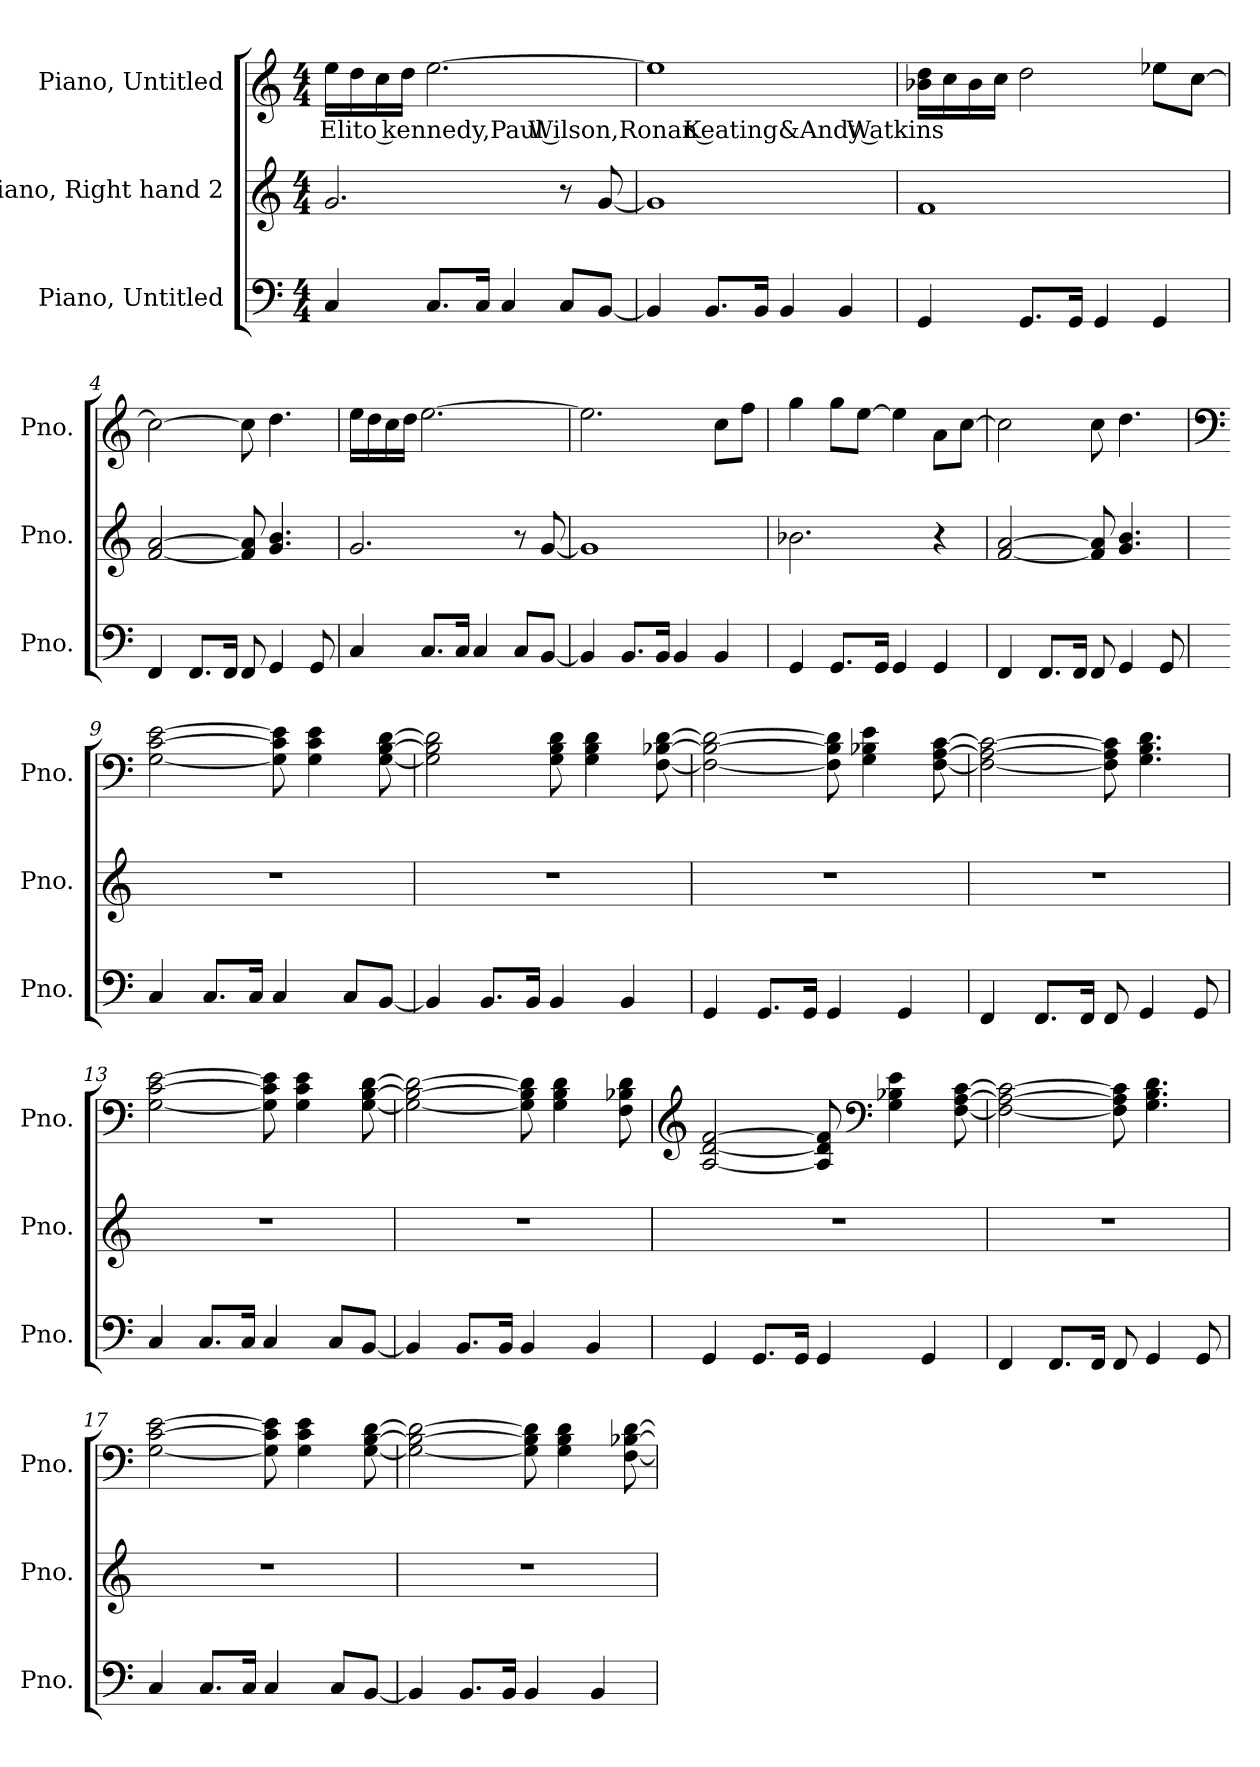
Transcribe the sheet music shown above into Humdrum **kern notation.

**kern	**kern	**kern	**text
*part3	*part2	*part1	*part1
*staff3	*staff2	*staff1	*staff1
*I"Piano, Untitled	*I"Piano, Right hand 2	*I"Piano, Untitled	*
*I'Pno.	*I'Pno.	*I'Pno.	*
*clefF4	*clefG2	*clefG2	*
*k[]	*k[]	*k[]	*
*M4/4	*M4/4	*M4/4	*
*MM120	*MM120	*MM120	*
=1	=1	=1	=1
!	!	!	!LO:LY:b
4C/	2.g/	16ee\LL	Elito kennedy,Paul Wilson,Ronan Keating&Andy Watkins
.	.	16dd\	.
.	.	16cc\	.
.	.	16dd\JJ	.
8.C/L	.	[2.ee\	.
16C/Jk	.	.	.
4C/	.	.	.
8C/L	8r	.	.
[8BB/J	[8g/	.	.
!!LO:LB:g=z
=2	=2	=2	=2
4BB/]	1g]	1ee]	.
8.BB/L	.	.	.
16BB/Jk	.	.	.
4BB/	.	.	.
4BB/	.	.	.
=3	=3	=3	=3
4GG/	1f	16b-X\ 16dd\LL	.
.	.	16cc\	.
.	.	16b-\	.
.	.	16cc\JJ	.
8.GG/L	.	2dd\	.
16GG/Jk	.	.	.
4GG/	.	.	.
4GG/	.	8ee-X\L	.
.	.	[8cc\J	.
=4	=4	=4	=4
4FF/	[2f/ [2a/	2cc\_	.
8.FF/L	.	.	.
16FF/Jk	.	.	.
8FF/	8f/] 8a/]	8cc\]	.
4GG/	4.g/ 4.b/	4.dd\	.
8GG/	.	.	.
=5	=5	=5	=5
4C/	2.g/	16ee\LL	.
.	.	16dd\	.
.	.	16cc\	.
.	.	16dd\JJ	.
8.C/L	.	[2.ee\	.
16C/Jk	.	.	.
4C/	.	.	.
8C/L	8r	.	.
[8BB/J	[8g/	.	.
=6	=6	=6	=6
4BB/]	1g]	2.ee\]	.
8.BB/L	.	.	.
16BB/Jk	.	.	.
4BB/	.	.	.
4BB/	.	8cc\L	.
.	.	8ff\J	.
!!LO:LB:g=z
=7	=7	=7	=7
4GG/	2.b-X\	4gg\	.
8.GG/L	.	8gg\L	.
.	.	[8ee\J	.
16GG/Jk	.	.	.
4GG/	.	4ee\]	.
4GG/	4r	8a\L	.
.	.	[8cc\J	.
=8	=8	=8	=8
4FF/	[2f/ [2a/	2cc\]	.
8.FF/L	.	.	.
16FF/Jk	.	.	.
8FF/	8f/] 8a/]	8cc\	.
4GG/	4.g/ 4.b/	4.dd\	.
8GG/	.	.	.
=9	=9	=9	=9
*	*	*clefF4	*
4C/	1r	[2G\ [2c\ [2e\	.
8.C/L	.	.	.
16C/Jk	.	.	.
4C/	.	8G\] 8c\] 8e\]	.
.	.	4G\ 4c\ 4e\	.
8C/L	.	.	.
[8BB/J	.	[8G\ [8B\ [8d\	.
=10	=10	=10	=10
4BB/]	1r	2G\] 2B\] 2d\]	.
8.BB/L	.	.	.
16BB/Jk	.	.	.
4BB/	.	8G\ 8B\ 8d\	.
.	.	4G\ 4B\ 4d\	.
4BB/	.	.	.
.	.	[8F\ [8B-X\ [8d\	.
=11	=11	=11	=11
4GG/	1r	2F\_ 2B-\_ 2d\_	.
8.GG/L	.	.	.
16GG/Jk	.	.	.
4GG/	.	8F\] 8B-\] 8d\]	.
.	.	4G\ 4B-X\ 4e\	.
4GG/	.	.	.
.	.	[8F\ [8A\ [8c\	.
!!LO:LB:g=z
=12	=12	=12	=12
4FF/	1r	2F\_ 2A\_ 2c\_	.
8.FF/L	.	.	.
16FF/Jk	.	.	.
8FF/	.	8F\] 8A\] 8c\]	.
4GG/	.	4.G\ 4.B\ 4.d\	.
8GG/	.	.	.
=13	=13	=13	=13
4C/	1r	[2G\ [2c\ [2e\	.
8.C/L	.	.	.
16C/Jk	.	.	.
4C/	.	8G\] 8c\] 8e\]	.
.	.	4G\ 4c\ 4e\	.
8C/L	.	.	.
[8BB/J	.	[8G\ [8B\ [8d\	.
=14	=14	=14	=14
4BB/]	1r	2G\_ 2B\_ 2d\_	.
8.BB/L	.	.	.
16BB/Jk	.	.	.
4BB/	.	8G\] 8B\] 8d\]	.
.	.	4G\ 4B\ 4d\	.
4BB/	.	.	.
.	.	8F\ 8B-X\ 8d\	.
=15	=15	=15	=15
*	*	*clefG2	*
4GG/	1r	[2A/ [2d/ [2f/	.
8.GG/L	.	.	.
16GG/Jk	.	.	.
4GG/	.	8A/] 8d/] 8f/]	.
*	*	*clefF4	*
.	.	4G\ 4B-X\ 4e\	.
4GG/	.	.	.
.	.	[8F\ [8A\ [8c\	.
=16	=16	=16	=16
4FF/	1r	2F\_ 2A\_ 2c\_	.
8.FF/L	.	.	.
16FF/Jk	.	.	.
8FF/	.	8F\] 8A\] 8c\]	.
4GG/	.	4.G\ 4.B\ 4.d\	.
8GG/	.	.	.
!!LO:PB:g=z
=17	=17	=17	=17
4C/	1r	[2G\ [2c\ [2e\	.
8.C/L	.	.	.
16C/Jk	.	.	.
4C/	.	8G\] 8c\] 8e\]	.
.	.	4G\ 4c\ 4e\	.
8C/L	.	.	.
[8BB/J	.	[8G\ [8B\ [8d\	.
=18	=18	=18	=18
4BB/]	1r	2G\_ 2B\_ 2d\_	.
8.BB/L	.	.	.
16BB/Jk	.	.	.
4BB/	.	8G\] 8B\] 8d\]	.
.	.	4G\ 4B\ 4d\	.
4BB/	.	.	.
.	.	[8F\ [8B-X\ [8d\	.
=	=	=	=
*-	*-	*-	*-
